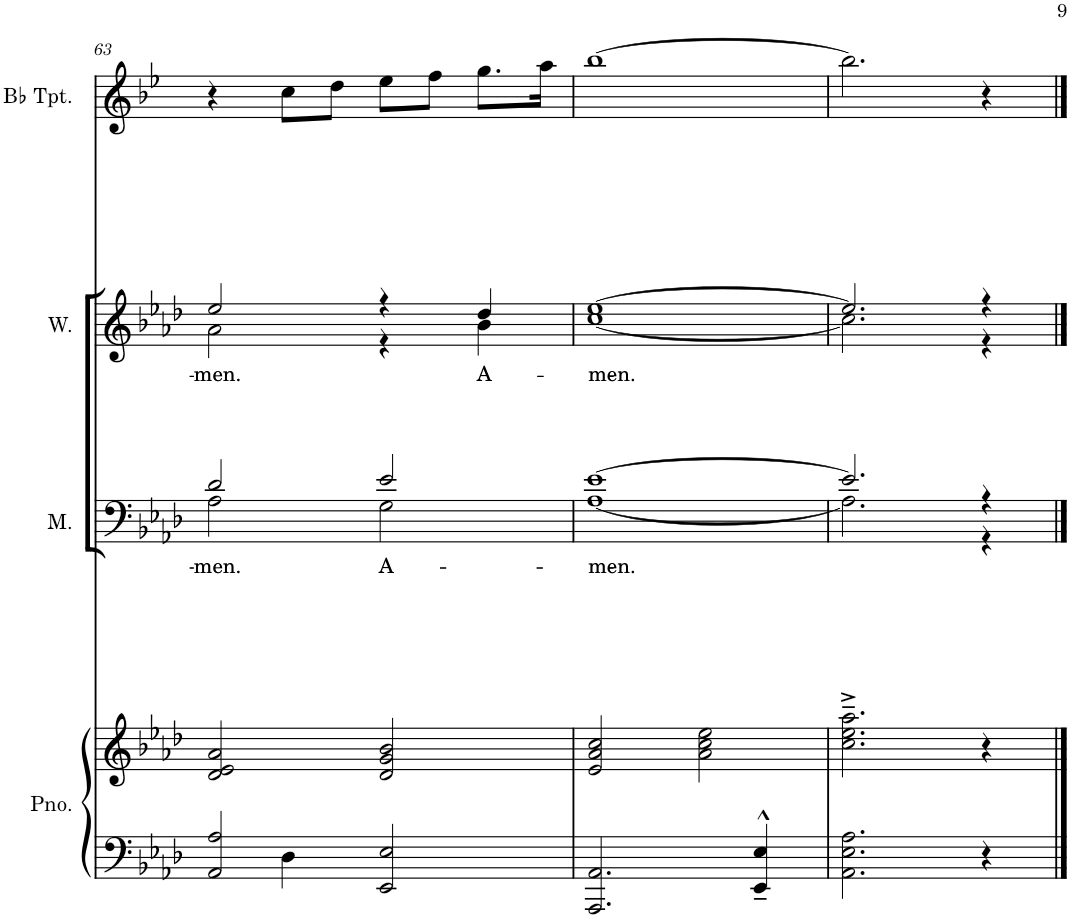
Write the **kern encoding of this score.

**kern	**kern	**kern	**text	**kern	**text	**kern
*part4	*part4	*part3	*part3	*part2	*part2	*part1
*staff5	*staff4	*staff3	*staff3	*staff2	*staff2	*staff1
*I"Piano	*	*I"Men	*	*I"Women	*	*I"Bb Trumpet
*I'Pno.	*	*I'M.	*	*I'W.	*	*I'Bb Tpt.
!!LO:PB:g=z
*clefF4	*clefG2	*clefF4	*	*clefG2	*	*clefG2
*	*	*	*	*	*	*Trd1c2
*k[b-e-a-d-]	*k[b-e-a-d-]	*k[b-e-a-d-]	*	*k[b-e-a-d-]	*	*k[b-e-]
*M4/4	*M4/4	*M4/4	*	*M4/4	*	*M4/4
=63	=63	=63	=63	=63	=63	=63
*^	*	*	*	*	*	*
!	!	!	!	!LO:LY:b	!	!	!
*	*	*	*^	*	*	*	*
!	!	!	!	!	!LO:LY:b	!	!LO:LY:b	!
*	*	*	*	*	*	*^	*	*
!	!	!	!	!	!	!	!	!LO:LY:b	!
2AA-/ 2A-/	4ryy	2d-/ 2e-/ 2a-/	2d-/	2A-\	-men.	2ee-/	2a-\	-men.	4r
.	4D-\	.	.	.	.	.	.	.	8cc\L
.	.	.	.	.	.	.	.	.	8dd\J
!	!	!	!	!	!LO:LY:b	!	!	!	!
!	!	!	!	!	!LO:LY:b	!	!	!	!
2EE-/ 2E-/	2ryy	2d-/ 2g/ 2b-/	2e-/	2G\	A-	4r	4r	.	8ee-\L
.	.	.	.	.	.	.	.	.	8ff\J
!	!	!	!	!	!	!	!	!LO:LY:b	!
!	!	!	!	!	!	!	!	!LO:LY:b	!
.	.	.	.	.	.	4dd-/	4b-\	A-	8.gg\L
.	.	.	.	.	.	.	.	.	16aa\Jk
*v	*v	*	*	*	*	*	*	*	*
=64	=64	=64	=64	=64	=64	=64	=64	=64
!	!	!	!	!LO:LY:b	!	!	!	!
!	!	!	!	!LO:LY:b	!	!	!LO:LY:b	!
!	!	!	!	!	!	!	!LO:LY:b	!
2.AAA-/ 2.AA-/	2e-/ 2a-/ 2cc/	[1e-	[1A-	-men.-	[1ee-	[1cc	-men.-	[1bb-
.	2a-\ 2cc\ 2ee-\	.	.	.	.	.	.	.
4EE-/~^^ 4E-/~^^	.	.	.	.	.	.	.	.
=65	=65	=65	=65	=65	=65	=65	=65	=65
2.AA-\ 2.E-\ 2.A-\	2.cc\~^ 2.ee-\~^ 2.aa-\~^	2.e-/]	2.A-\]	.	2.ee-/]	2.cc\]	.	2.bb-\]
4r	4r	4r	4r	.	4r	4r	.	4r
*	*	*v	*v	*	*	*	*	*
*	*	*	*	*v	*v	*	*
==	==	==	==	==	==	==
*-	*-	*-	*-	*-	*-	*-
